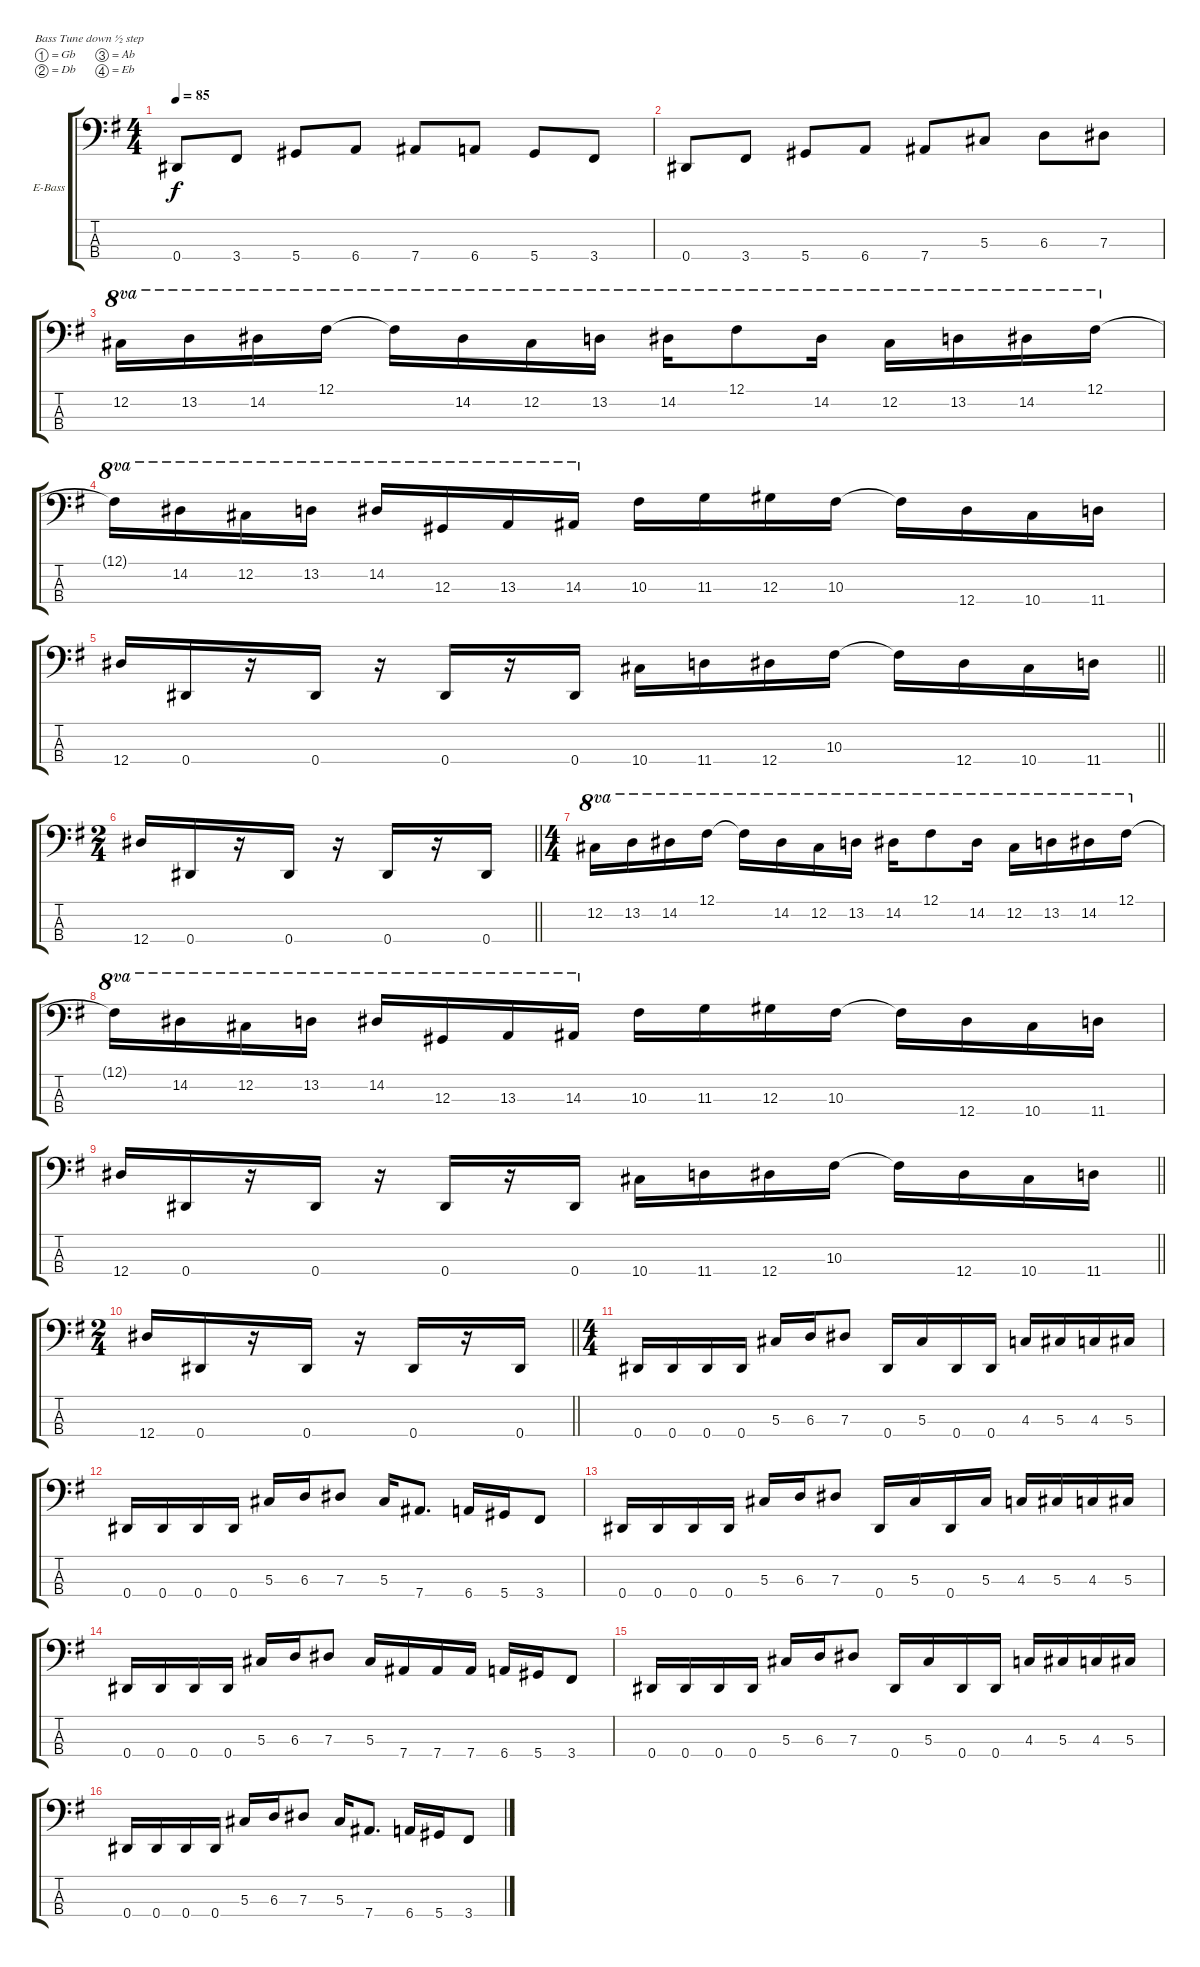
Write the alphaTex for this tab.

\bracketExtendMode groupsimilarinstruments
\firstSystemTrackNameOrientation horizontal
\otherSystemsTrackNameOrientation horizontal
\track ("B" "E-Bass") {instrument electricbassfinger}
\staff {score tabs}
\tuning (Gb2 Db2 Ab1 Eb1)
\ts (4 4)
\beaming (8 2 2 2 2)
\tempo 85
\clef f4
\ks g
0.4.8{dy f instrument electricbassfinger} 3.4.8 5.4.8 6.4.8 7.4.8 6.4.8 5.4.8 3.4.8 |
0.4.8 3.4.8 5.4.8 6.4.8 7.4.8 5.3.8 6.3.8 7.3.8 |
12.2.16{ot 8va} 13.2.16{ot 8va} 14.2.16{ot 8va} 12.1.16{ot 8va} 12.1{t}.16{ot 8va} 14.2.16{ot 8va} 12.2.16{ot 8va} 13.2.16{ot 8va} 14.2.16{ot 8va} 12.1.8{ot 8va} 14.2.16{ot 8va} 12.2.16{ot 8va} 13.2.16{ot 8va} 14.2.16{ot 8va} 12.1.16{ot 8va} |
12.1{t}.16{ot 8va} 14.2.16{ot 8va} 12.2.16{ot 8va} 13.2.16{ot 8va} 14.2.16{ot 8va} 12.3.16{ot 8va} 13.3.16{ot 8va} 14.3.16{ot 8va} 10.3.16 11.3.16 12.3.16 10.3.16 10.3{t}.16 12.4.16 10.4.16 11.4.16 |
\barLineRight lightlight
12.4.16 0.4.16 r.16 0.4.16 r.16 0.4.16 r.16 0.4.16 10.4.16 11.4.16 12.4.16 10.3.16 10.3{t}.16 12.4.16 10.4.16 11.4.16 |
\ts (2 4)
\beaming (8 2 2 2 2)
\barLineRight lightlight
12.4.16 0.4.16 r.16 0.4.16 r.16 0.4.16 r.16 0.4.16 |
\ts (4 4)
\beaming (8 2 2 2 2)
12.2.16{ot 8va} 13.2.16{ot 8va} 14.2.16{ot 8va} 12.1.16{ot 8va} 12.1{t}.16{ot 8va} 14.2.16{ot 8va} 12.2.16{ot 8va} 13.2.16{ot 8va} 14.2.16{ot 8va} 12.1.8{ot 8va} 14.2.16{ot 8va} 12.2.16{ot 8va} 13.2.16{ot 8va} 14.2.16{ot 8va} 12.1.16{ot 8va} |
12.1{t}.16{ot 8va} 14.2.16{ot 8va} 12.2.16{ot 8va} 13.2.16{ot 8va} 14.2.16{ot 8va} 12.3.16{ot 8va} 13.3.16{ot 8va} 14.3.16{ot 8va} 10.3.16 11.3.16 12.3.16 10.3.16 10.3{t}.16 12.4.16 10.4.16 11.4.16 |
\barLineRight lightlight
12.4.16 0.4.16 r.16 0.4.16 r.16 0.4.16 r.16 0.4.16 10.4.16 11.4.16 12.4.16 10.3.16 10.3{t}.16 12.4.16 10.4.16 11.4.16 |
\ts (2 4)
\beaming (8 2 2 2 2)
\barLineRight lightlight
12.4.16 0.4.16 r.16 0.4.16 r.16 0.4.16 r.16 0.4.16 |
\ts (4 4)
\beaming (8 2 2 2 2)
\section ("" " ")
0.4.16 0.4.16 0.4.16 0.4.16 5.3.16 6.3.16 7.3.8 0.4.16 5.3.16 0.4.16 0.4.16 4.3.16 5.3.16 4.3.16 5.3.16 |
0.4.16 0.4.16 0.4.16 0.4.16 5.3.16 6.3.16 7.3.8 5.3.16 7.4.8{d} 6.4.16 5.4.16 3.4.8 |
0.4.16 0.4.16 0.4.16 0.4.16 5.3.16 6.3.16 7.3.8 0.4.16 5.3.16 0.4.16 5.3.16 4.3.16 5.3.16 4.3.16 5.3.16 |
0.4.16 0.4.16 0.4.16 0.4.16 5.3.16 6.3.16 7.3.8 5.3.16 7.4.16 7.4.16 7.4.16 6.4.16 5.4.16 3.4.8 |
0.4.16 0.4.16 0.4.16 0.4.16 5.3.16 6.3.16 7.3.8 0.4.16 5.3.16 0.4.16 0.4.16 4.3.16 5.3.16 4.3.16 5.3.16 |
0.4.16 0.4.16 0.4.16 0.4.16 5.3.16 6.3.16 7.3.8 5.3.16 7.4.8{d} 6.4.16 5.4.16 3.4.8
